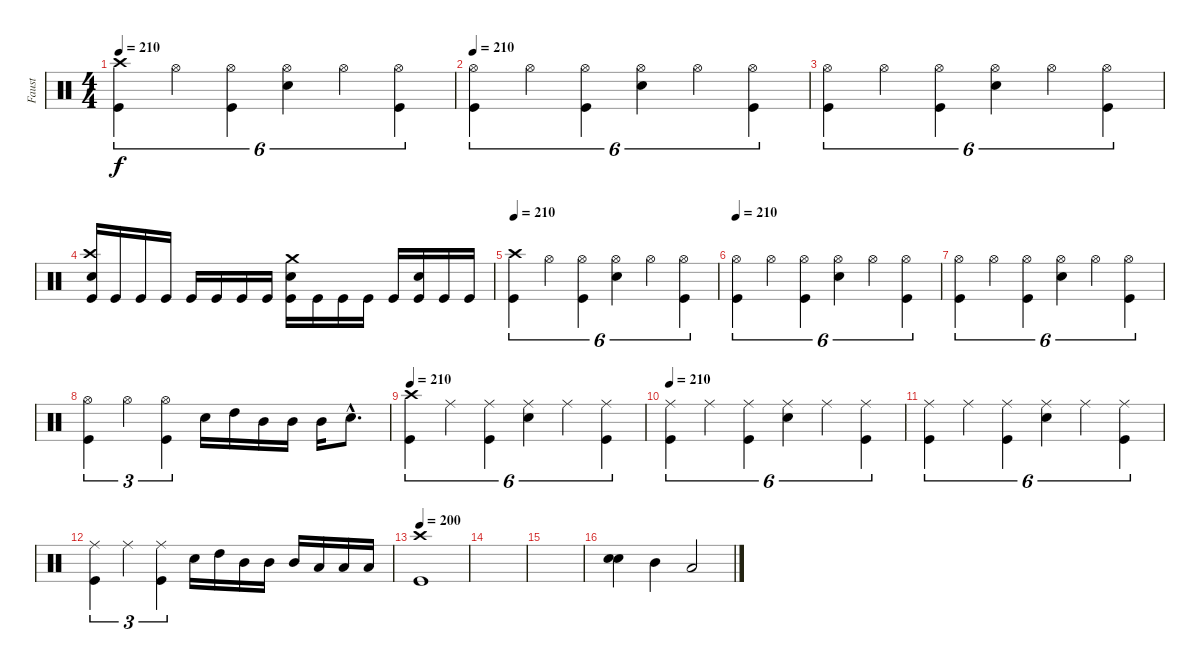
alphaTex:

\track ("Faust" "Faust") {instrument percussion}
\staff {score}
\articulation defaults
\ts (4 4)
\tempo 210
\clef neutral
\ks c
("Kick (hit)" "Crash high (hit)").4{tu (6 4) dy f} "Hi-Hat (open)".4{tu (6 4)} ("Kick (hit)" "Hi-Hat (open)").4{tu (6 4)} ("Snare (hit) 2" "Hi-Hat (open)").4{tu (6 4)} "Hi-Hat (open)".4{tu (6 4)} ("Kick (hit)" "Hi-Hat (open)").4{tu (6 4)} |
\tempo 210
("Kick (hit)" "Hi-Hat (open)").4{tu (6 4)} "Hi-Hat (open)".4{tu (6 4)} ("Kick (hit)" "Hi-Hat (open)").4{tu (6 4)} ("Snare (hit) 2" "Hi-Hat (open)").4{tu (6 4)} "Hi-Hat (open)".4{tu (6 4)} ("Kick (hit)" "Hi-Hat (open)").4{tu (6 4)} |
("Kick (hit)" "Hi-Hat (open)").4{tu (6 4)} "Hi-Hat (open)".4{tu (6 4)} ("Kick (hit)" "Hi-Hat (open)").4{tu (6 4)} ("Snare (hit) 2" "Hi-Hat (open)").4{tu (6 4)} "Hi-Hat (open)".4{tu (6 4)} ("Kick (hit)" "Hi-Hat (open)").4{tu (6 4)} |
("Kick (hit)" "Snare (hit) 2" "Crash high (hit)").16 "Kick (hit)".16 "Kick (hit)".16 "Kick (hit)".16 "Kick (hit)".16 "Kick (hit)".16 "Kick (hit)".16 "Kick (hit)".16 ("Kick (hit)" "Snare (hit) 2" "Crash medium (hit)").16 "Kick (hit)".16 "Kick (hit)".16 "Kick (hit)".16 "Kick (hit)".16 ("Kick (hit)" "Snare (hit) 2").16 "Kick (hit)".16 "Kick (hit)".16 |
\tempo 210
("Kick (hit)" "Crash high (hit)").4{tu (6 4)} "Hi-Hat (open)".4{tu (6 4)} ("Kick (hit)" "Hi-Hat (open)").4{tu (6 4)} ("Snare (hit) 2" "Hi-Hat (open)").4{tu (6 4)} "Hi-Hat (open)".4{tu (6 4)} ("Kick (hit)" "Hi-Hat (open)").4{tu (6 4)} |
\tempo 210
("Kick (hit)" "Hi-Hat (open)").4{tu (6 4)} "Hi-Hat (open)".4{tu (6 4)} ("Kick (hit)" "Hi-Hat (open)").4{tu (6 4)} ("Snare (hit) 2" "Hi-Hat (open)").4{tu (6 4)} "Hi-Hat (open)".4{tu (6 4)} ("Kick (hit)" "Hi-Hat (open)").4{tu (6 4)} |
("Kick (hit)" "Hi-Hat (open)").4{tu (6 4)} "Hi-Hat (open)".4{tu (6 4)} ("Kick (hit)" "Hi-Hat (open)").4{tu (6 4)} ("Snare (hit) 2" "Hi-Hat (open)").4{tu (6 4)} "Hi-Hat (open)".4{tu (6 4)} ("Kick (hit)" "Hi-Hat (open)").4{tu (6 4)} |
("Kick (hit)" "Hi-Hat (open)").4{tu (3 2)} "Hi-Hat (open)".4{tu (3 2)} ("Kick (hit)" "Hi-Hat (open)").4{tu (3 2)} "Snare (hit) 2".16 "High Tom (hit)".16 "Mid Tom (hit)".16 "Mid Tom (hit)".16 "Mid Tom (hit)".16 "Snare (hit) 2"{hac}.8{d} |
\tempo 210
("Kick (hit)" "Crash high (hit)").4{tu (6 4)} "Ride (middle)".4{tu (6 4)} ("Kick (hit)" "Ride (middle)").4{tu (6 4)} ("Snare (hit) 2" "Ride (middle)").4{tu (6 4)} "Ride (middle)".4{tu (6 4)} ("Kick (hit)" "Ride (middle)").4{tu (6 4)} |
\tempo 210
("Kick (hit)" "Ride (middle)").4{tu (6 4)} "Ride (middle)".4{tu (6 4)} ("Kick (hit)" "Ride (middle)").4{tu (6 4)} ("Snare (hit) 2" "Ride (middle)").4{tu (6 4)} "Ride (middle)".4{tu (6 4)} ("Kick (hit)" "Ride (middle)").4{tu (6 4)} |
("Kick (hit)" "Ride (middle)").4{tu (6 4)} "Ride (middle)".4{tu (6 4)} ("Kick (hit)" "Ride (middle)").4{tu (6 4)} ("Snare (hit) 2" "Ride (middle)").4{tu (6 4)} "Ride (middle)".4{tu (6 4)} ("Kick (hit)" "Ride (middle)").4{tu (6 4)} |
("Kick (hit)" "Ride (middle)").4{tu (3 2)} "Ride (middle)".4{tu (3 2)} ("Kick (hit)" "Ride (middle)").4{tu (3 2)} "Snare (hit) 2".16 "High Tom (hit)".16 "Mid Tom (hit)".16 "Mid Tom (hit)".16 "Mid Tom (hit)".16 "Low Tom (hit)".16 "Low Tom (hit)".16 "Low Tom (hit)".16 |
\tempo 200
("Kick (hit)" "Crash high (hit)").1 |
|
|
("Snare (hit) 2" "Snare (hit) 2").4 "Mid Tom (hit)".4 "Low Tom (hit)".2
